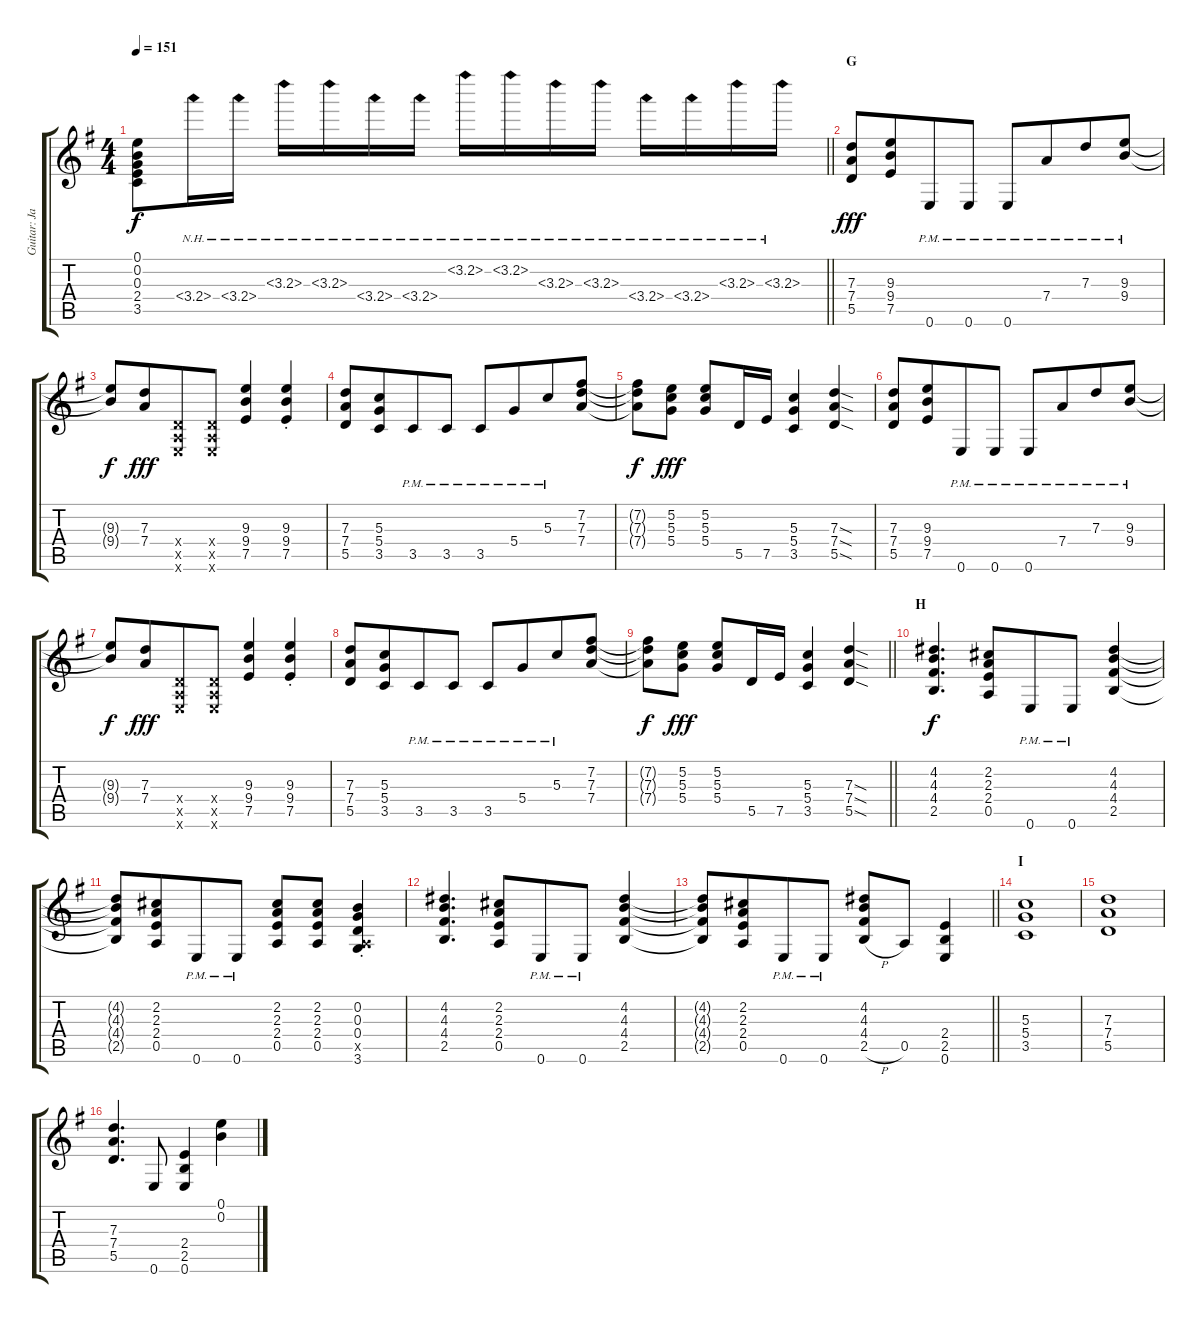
\track ("Guitar: Jake I" "Guitar: Ja") {instrument overdrivenguitar}
\staff {score tabs}
\tuning (E4 B3 G3 D3 A2 E2) {hide}
\ts (4 4)
\tempo 151
\clef g2
\barLineRight lightlight
\ks g
(0.1{t} 0.2{t} 0.3{t} 2.4{t} 3.5{t}).8{dy f} 3.4{nh}.16 3.4{nh}.16 3.3{nh}.16 3.3{nh}.16 3.4{nh}.16 3.4{nh}.16 3.2{nh}.16 3.2{nh}.16 3.3{nh}.16 3.3{nh}.16 3.4{nh}.16 3.4{nh}.16 3.3{nh}.16 3.3{nh}.16 |
\section ("" "G")
(7.3 7.4 5.5).8{dy fff} (9.3 9.4 7.5).8{beam merge} 0.6{pm}.8 0.6{pm}.8 0.6{pm}.8 7.4{pm}.8{beam merge} 7.3{pm}.8 (9.3{pm} 9.4{pm}).8 |
(9.3{t} 9.4{t}).8{dy f} (7.3 7.4).8{dy fff beam merge} (0.4{x} 0.5{x} 0.6{x}).8 (0.4{x} 0.5{x} 0.6{x}).8 (9.3 9.4 7.5).4 (9.3{st} 9.4{st} 7.5{st}).4 |
(7.3 7.4 5.5).8 (5.3 5.4 3.5).8{beam merge} 3.5{pm}.8 3.5{pm}.8 3.5{pm}.8 5.4{pm}.8{beam merge} 5.3{pm}.8 (7.2 7.3 7.4).8 |
(7.2{t} 7.3{t} 7.4{t}).8{dy f} (5.2 5.3 5.4).8{dy fff} (5.2 5.3 5.4).8 5.5.16 7.5.16 (5.3 5.4 3.5).4 (7.3{sod} 7.4{sod} 5.5{sod}).4 |
(7.3 7.4 5.5).8 (9.3 9.4 7.5).8{beam merge} 0.6{pm}.8 0.6{pm}.8 0.6{pm}.8 7.4{pm}.8{beam merge} 7.3{pm}.8 (9.3{pm} 9.4{pm}).8 |
(9.3{t} 9.4{t}).8{dy f} (7.3 7.4).8{dy fff beam merge} (0.4{x} 0.5{x} 0.6{x}).8 (0.4{x} 0.5{x} 0.6{x}).8 (9.3 9.4 7.5).4 (9.3{st} 9.4{st} 7.5{st}).4 |
(7.3 7.4 5.5).8 (5.3 5.4 3.5).8{beam merge} 3.5{pm}.8 3.5{pm}.8 3.5{pm}.8 5.4{pm}.8{beam merge} 5.3{pm}.8 (7.2 7.3 7.4).8 |
\barLineRight lightlight
(7.2{t} 7.3{t} 7.4{t}).8{dy f} (5.2 5.3 5.4).8{dy fff} (5.2 5.3 5.4).8 5.5.16 7.5.16 (5.3 5.4 3.5).4 (7.3{sod} 7.4{sod} 5.5{sod}).4 |
\section ("" "H")
(4.2 4.3 4.4 2.5).4{d dy f} (2.2 2.3 2.4 0.5).8{beam merge} 0.6{pm}.8 0.6{pm}.8 (4.2 4.3 4.4 2.5).4 |
(4.2{t} 4.3{t} 4.4{t} 2.5{t}).8 (2.2 2.3 2.4 0.5).8{beam merge} 0.6{pm}.8 0.6{pm}.8{beam split} (2.2 2.3 2.4 0.5).8 (2.2 2.3 2.4 0.5).8{beam merge} (0.2{st} 0.3{st} 0.4{st} 0.5{x} 3.6{st}).4 |
(4.2 4.3 4.4 2.5).4{d} (2.2 2.3 2.4 0.5).8{beam merge} 0.6{pm}.8 0.6{pm}.8 (4.2 4.3 4.4 2.5).4 |
\barLineRight lightlight
(4.2{t} 4.3{t} 4.4{t} 2.5{t}).8 (2.2 2.3 2.4 0.5).8{beam merge} 0.6{pm}.8 0.6{pm}.8 (4.2 4.3 4.4 2.5{h}).8 0.5.8 (2.4 2.5 0.6).4 |
\section ("" "I")
(5.3 5.4 3.5).1 |
(7.3 7.4 5.5).1 |
(7.3 7.4 5.5).4{d} 0.6.8 (2.4 2.5 0.6).4 (0.1 0.2).4
